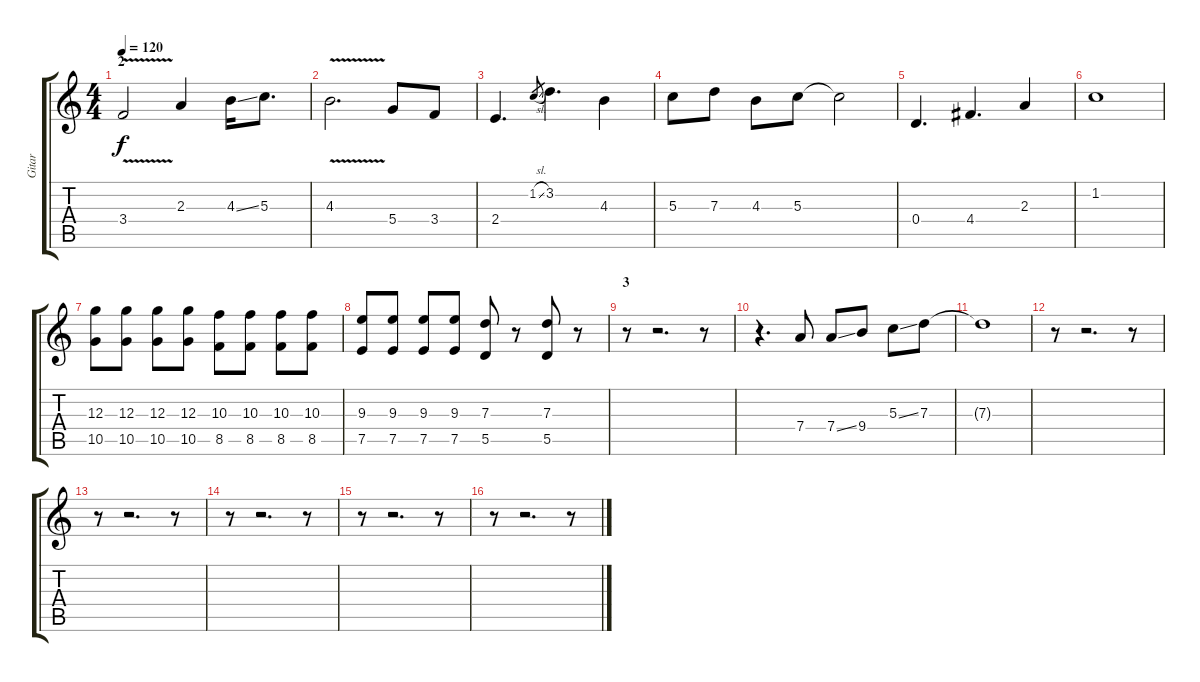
\track ("Gitar" "Gitar") {instrument electricguitarjazz}
\staff {score tabs}
\tuning (E4 B3 G3 D3 A2 E2) {hide}
\ts (4 4)
\section ("" "2")
\tempo 120
\clef g2
\ks c
3.4{v}.2{dy f} 2.3.4 4.3{ss}.16 5.3.8{d} |
4.3{v}.2{d} 5.4.8 3.4.8 |
2.4.4{d} 1.2{sl}.8{gr} 3.2.4{d} 4.3.4 |
5.3.8 7.3.8 4.3.8 5.3.8 5.3{t}.2 |
0.4.4{d} 4.4.4{d} 2.3.4 |
1.2.1 |
(12.3 10.5).8 (12.3 10.5).8 (12.3 10.5).8 (12.3 10.5).8 (10.3 8.5).8 (10.3 8.5).8 (10.3 8.5).8 (10.3 8.5).8 |
(9.3 7.5).8 (9.3 7.5).8 (9.3 7.5).8 (9.3 7.5).8 (7.3 5.5).8 r.8 (7.3 5.5).8 r.8 |
\section ("" "3")
r.8 r.2{d} r.8 |
r.4{d} 7.4.8 7.4{ss}.8 9.4.8 5.3{ss}.8 7.3.8 |
7.3{t}.1 |
r.8 r.2{d} r.8 |
r.8 r.2{d} r.8 |
r.8 r.2{d} r.8 |
r.8 r.2{d} r.8 |
r.8 r.2{d} r.8
